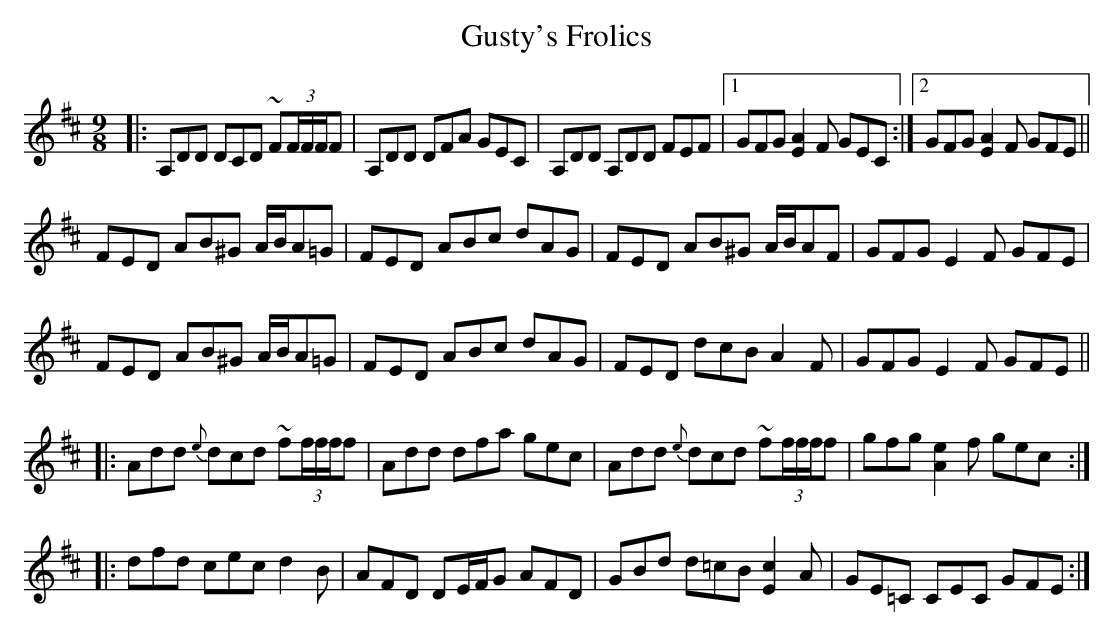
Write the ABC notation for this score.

X:1
T: Gusty's Frolics
M: 9/8
L: 1/8
K: Dmaj
|:A,DD DCD ~F(3F/F/F/F|A,DD DFA GEC|A,DD A,DD FEF|1 GFG [A2E2] F GEC:|2 GFG [A2E2] F GFE||
FED AB^G A/B/A=G|FED ABc dAG|FED AB^G A/B/AF|GFG E2 F GFE|
FED AB^G A/B/A=G|FED ABc dAG|FED dcB A2 F|GFG E2 F GFE||
|:Add {e}dcd ~f(3f/f/f/f|Add dfa gec|Add {e}dcd ~f(3f/f/f/f|gfg [A2e2] f gec:|
|:dfd cec d2B|AFD DE/F/G AFD|GBd d=cB [c2E2] A|GE=C CEC GFE:|
